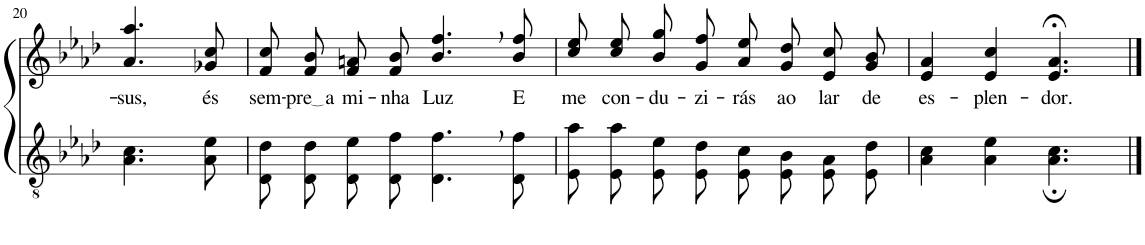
**kern	**kern	**text
*part2	*part1	*part1
*staff2	*staff1	*staff1
*I"Parte III e IV	*I"Parte I e II	*
!!LO:PB:g=z
*clefGv2	*clefG2	*
*Trd3c5	*Trd3c5	*
*k[b-e-a-d-]	*k[b-e-a-d-]	*
*M4/4	*M4/4	*
=20	=20	=20
!	!	!LO:LY:b
4.A-\ 4.c\	4.a-/ 4.aa-/	sus,
!	!	!LO:LY:b
8A-\ 8e-\	8g-X/ 8cc/	és
=21	=21	=21
!	!	!LO:LY:b
8D-/ 8d-/L	8f/ 8cc/L	sem-
!	!	!LO:LY:b
8D-/ 8d-/J	8f/ 8b-/J	pre a
!	!	!LO:LY:b
8D-/ 8e-/L	8f/ 8an/L	mi-
!	!	!LO:LY:b
8D-/ 8f/J	8f/ 8b-/J	-nha
!	!	!LO:LY:b
4.D-\, 4.f\,	4.b-/, 4.ff/,	Luz
!	!	!LO:LY:b
8D-\ 8f\	8b-/ 8ff/	E
=22	=22	=22
!	!	!LO:LY:b
8E-\ 8a-\L	8cc\ 8ee-\L	me
!	!	!LO:LY:b
8E-\ 8a-\J	8cc\ 8ee-\J	con-
!	!	!LO:LY:b
8E-/ 8e-/L	8b-\ 8gg\L	-du-
!	!	!LO:LY:b
8E-/ 8d-/J	8g\ 8ff\J	-zi-
!	!	!LO:LY:b
8E-/ 8c/L	8a-\ 8ee-\L	-rás
!	!	!LO:LY:b
8E-/ 8B-/J	8g\ 8dd-\J	ao
!	!	!LO:LY:b
8E-/ 8A-/L	8e-/ 8cc/L	lar
!	!	!LO:LY:b
8E-/ 8d-/J	8g/ 8b-/J	de
=23	=23	=23
!	!	!LO:LY:b
4A-\ 4c\	4e-/ 4a-/	es-
!	!	!LO:LY:b
4A-\ 4e-\	4e-/ 4cc/	-plen-
!	!	!LO:LY:b
4.A-\; 4.c\;	4.e-/;< 4.a-/;<	-dor.
==	==	==
*-	*-	*-
